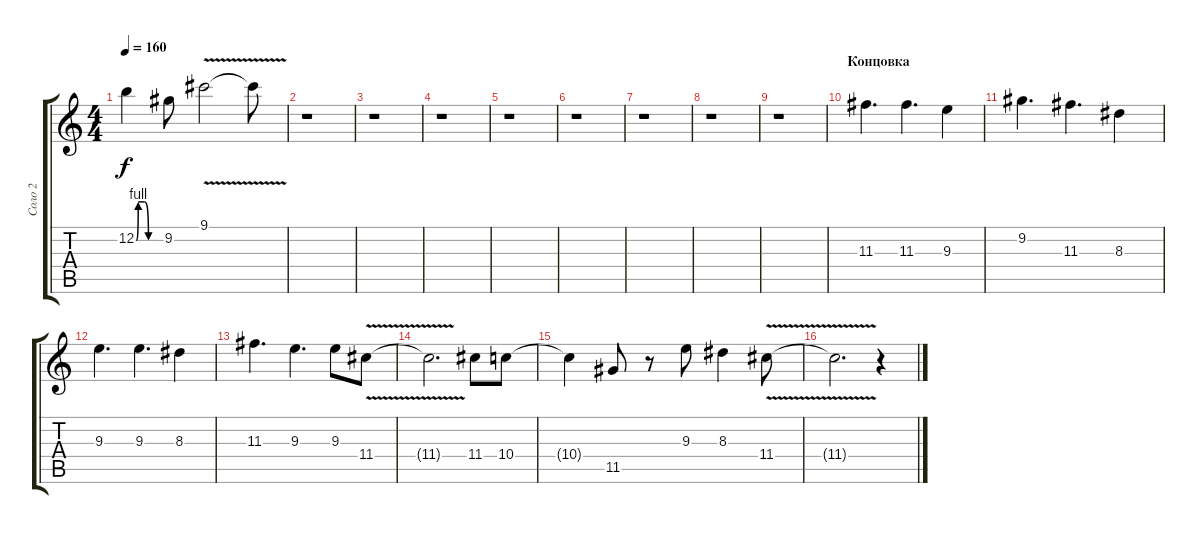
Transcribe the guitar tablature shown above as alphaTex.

\track ("Соло 2" "Соло 2") {instrument overdrivenguitar}
\staff {score tabs}
\tuning (E4 B3 G3 D3 A2 E2) {hide}
\ts (4 4)
\tempo 160
\clef g2
\ks c
12.2{be (custom 0 0 5 4 20 4 30 0 60 0)}.4{dy f balance 12} 9.2.8 9.1{v}.2 9.1{t}.8 |
r.1 |
r.1 |
r.1 |
r.1 |
r.1 |
r.1 |
r.1 |
r.1 |
\section ("" "Концовка")
11.3.4{d} 11.3.4{d} 9.3.4 |
9.2.4{d} 11.3.4{d} 8.3.4 |
9.3.4{d} 9.3.4{d} 8.3.4 |
11.3.4{d} 9.3.4{d} 9.3.8 11.4{v}.8 |
11.4{t}.2{d} 11.4.8 10.4.8 |
10.4{t}.4 11.5.8 r.8 9.3.8 8.3.4 11.4{v}.8 |
11.4{t}.2{d} r.4
